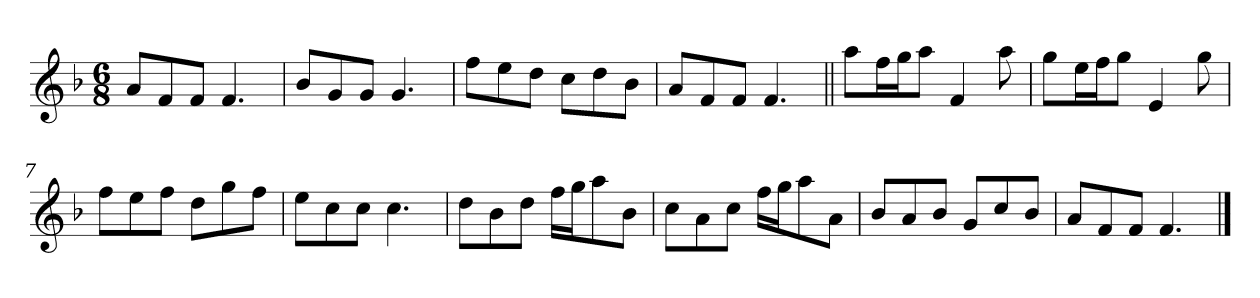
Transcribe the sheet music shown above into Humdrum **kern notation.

**kern
*part1
*staff1
*clefG2
*k[b-]
*F:
*M6/8
*MM150
=1
8a/L
8f/
8f/J
4.f/
=2
8b-/L
8g/
8g/J
4.g/
=3
8ff\L
8ee\
8dd\J
8cc\L
8dd\
8b-\J
=4
8a/L
8f/
8f/J
4.f/
=5||
8aa\L
16ff\L
16gg\J
8aa\J
4f/
8aa\
=6
8gg\L
16ee\L
16ff\J
8gg\J
4e/
8gg\
=7
8ff\L
8ee\
8ff\J
8dd\L
8gg\
8ff\J
=8
8ee\L
8cc\
8cc\J
4.cc\
!!LO:LB:g=z
=9
8dd\L
8b-\
8dd\J
16ff\LL
16gg\J
8aa\
8b-\J
=10
8cc\L
8a\
8cc\J
16ff\LL
16gg\J
8aa\
8a\J
=11
8b-/L
8a/
8b-/J
8g/L
8cc/
8b-/J
=12
8a/L
8f/
8f/J
4.f/
==
*-
